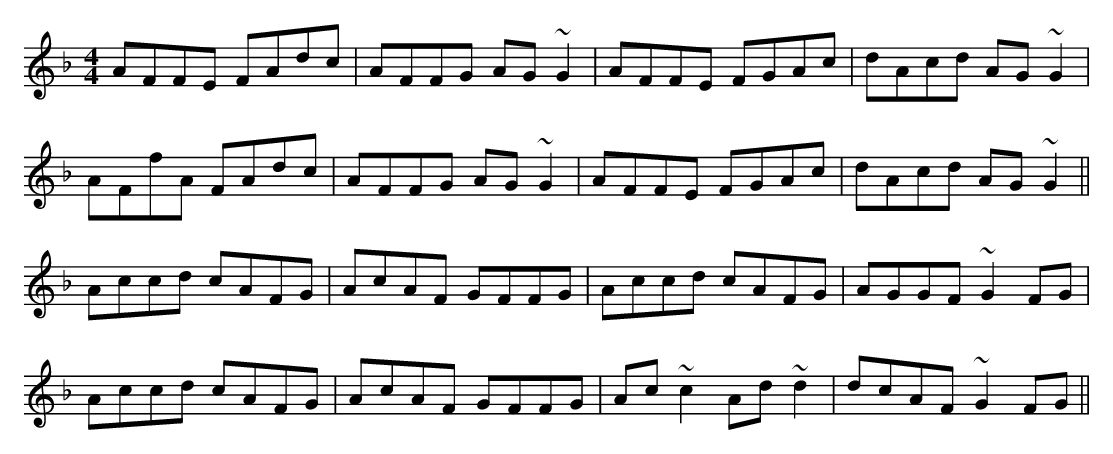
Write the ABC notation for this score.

X:1
M:4/4
K:F
AFFE FAdc|AFFG AG~G2|AFFE FGAc|dAcd AG~G2|
AFfA FAdc|AFFG AG~G2|AFFE FGAc|dAcd AG~G2||
Accd cAFG|AcAF GFFG|Accd cAFG|AGGF ~G2FG|
Accd cAFG|AcAF GFFG|Ac~c2 Ad~d2|dcAF ~G2FG||
